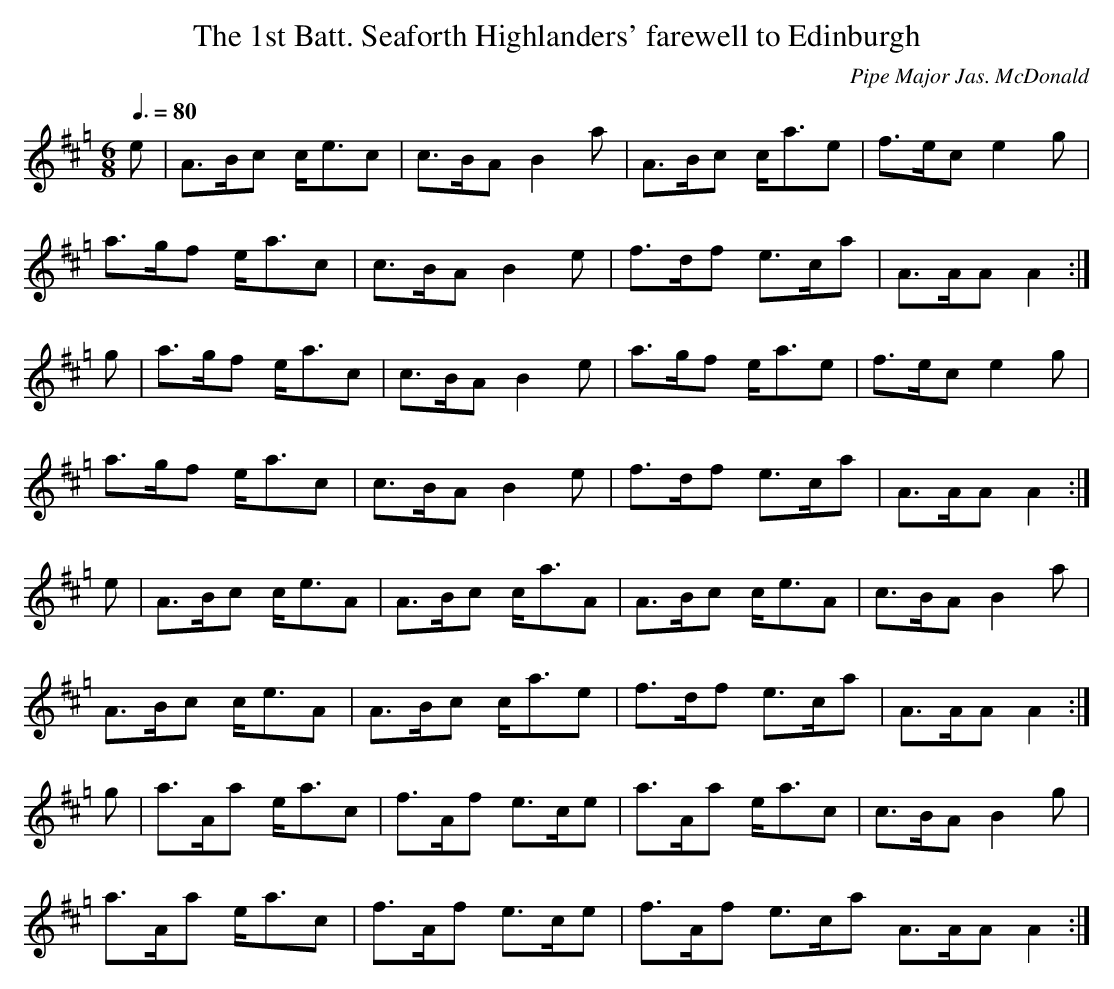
X:1
T:The 1st Batt. Seaforth Highlanders' farewell to Edinburgh
C:Pipe Major Jas. McDonald
M:6/8
L:1/8
Q:3/8=80
K:Hp
e|A>Bc c<ec|c>BA B2a |A>Bc c<ae|f>ec e2g|
  a>gf e<ac|c>BA B2e |f>df e>ca|A>AA A2:|
g|a>gf e<ac|c>BA B2e |a>gf e<ae|f>ec e2g|
  a>gf e<ac|c>BA B2e |f>df e>ca|A>AA A2:|
e|A>Bc c<eA|A>Bc c<aA|A>Bc c<eA|c>BA B2a|
  A>Bc c<eA|A>Bc c<ae|f>df e>ca|A>AA A2:|
g|a>Aa e<ac|f>Af e>ce|a>Aa e<ac|c>BA B2g|
  a>Aa e<ac|f>Af e>ce|f>Af e>ca A>AA A2:|
